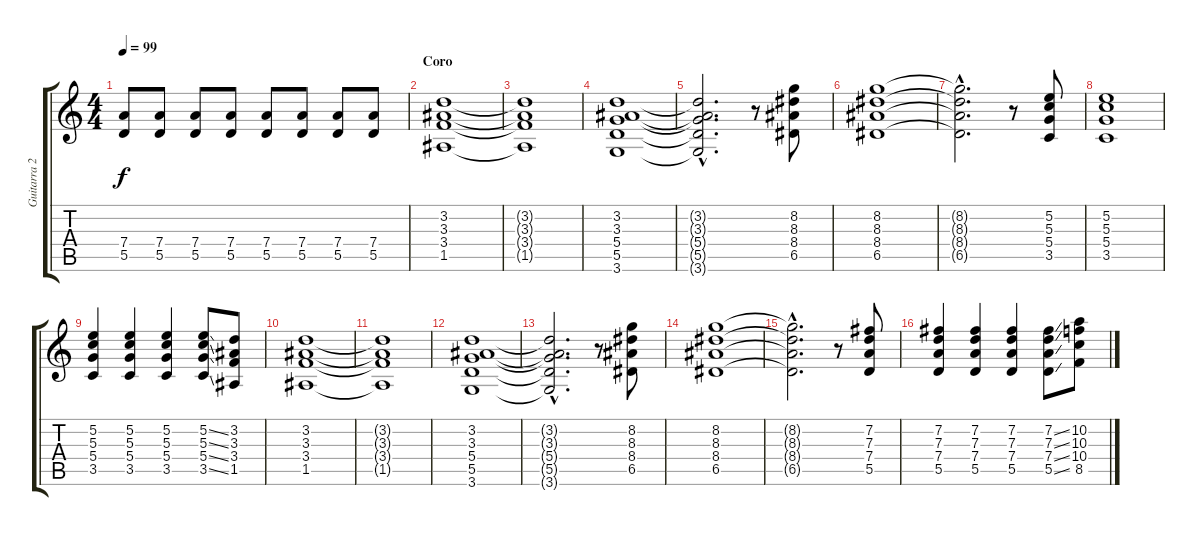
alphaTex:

\track ("Guitarra 2" "Guitarra 2") {instrument distortionguitar}
\staff {score tabs}
\tuning (E4 B3 G3 D3 A2 E2) {hide}
\ts (4 4)
\tempo 99
\clef g2
\ks c
(7.4 5.5).8{dy f} (7.4 5.5).8 (7.4 5.5).8 (7.4 5.5).8 (7.4 5.5).8 (7.4 5.5).8 (7.4 5.5).8 (7.4 5.5).8 |
\section ("" "Coro")
(3.2 3.3 3.4 1.5).1 |
(3.2{t} 3.3{t} 3.4{t} 1.5{t}).1 |
(3.2 3.3 5.4 5.5 3.6).1 |
(3.2{hac t} 3.3{hac t} 5.4{hac t} 5.5{hac t} 3.6{hac t}).2{d} r.8 (8.2 8.3 8.4 6.5).8 |
(8.2 8.3 8.4 6.5).1 |
(8.2{hac t} 8.3{hac t} 8.4{hac t} 6.5{hac t}).2{d} r.8 (5.2 5.3 5.4 3.5).8 |
(5.2 5.3 5.4 3.5).1 |
(5.2 5.3 5.4 3.5).4 (5.2 5.3 5.4 3.5).4 (5.2 5.3 5.4 3.5).4 (5.2{ss} 5.3{ss} 5.4{ss} 3.5{ss}).8 (3.2 3.3 3.4 1.5).8 |
(3.2 3.3 3.4 1.5).1 |
(3.2{t} 3.3{t} 3.4{t} 1.5{t}).1 |
(3.2 3.3 5.4 5.5 3.6).1 |
(3.2{hac t} 3.3{hac t} 5.4{hac t} 5.5{hac t} 3.6{hac t}).2{d} r.8 (8.2 8.3 8.4 6.5).8 |
(8.2 8.3 8.4 6.5).1 |
(8.2{hac t} 8.3{hac t} 8.4{hac t} 6.5{hac t}).2{d} r.8 (7.2 7.3 7.4 5.5).8 |
(7.2 7.3 7.4 5.5).4 (7.2 7.3 7.4 5.5).4 (7.2 7.3 7.4 5.5).4 (7.2{ss} 7.3{ss} 7.4{ss} 5.5{ss}).8 (10.2 10.3 10.4 8.5).8
